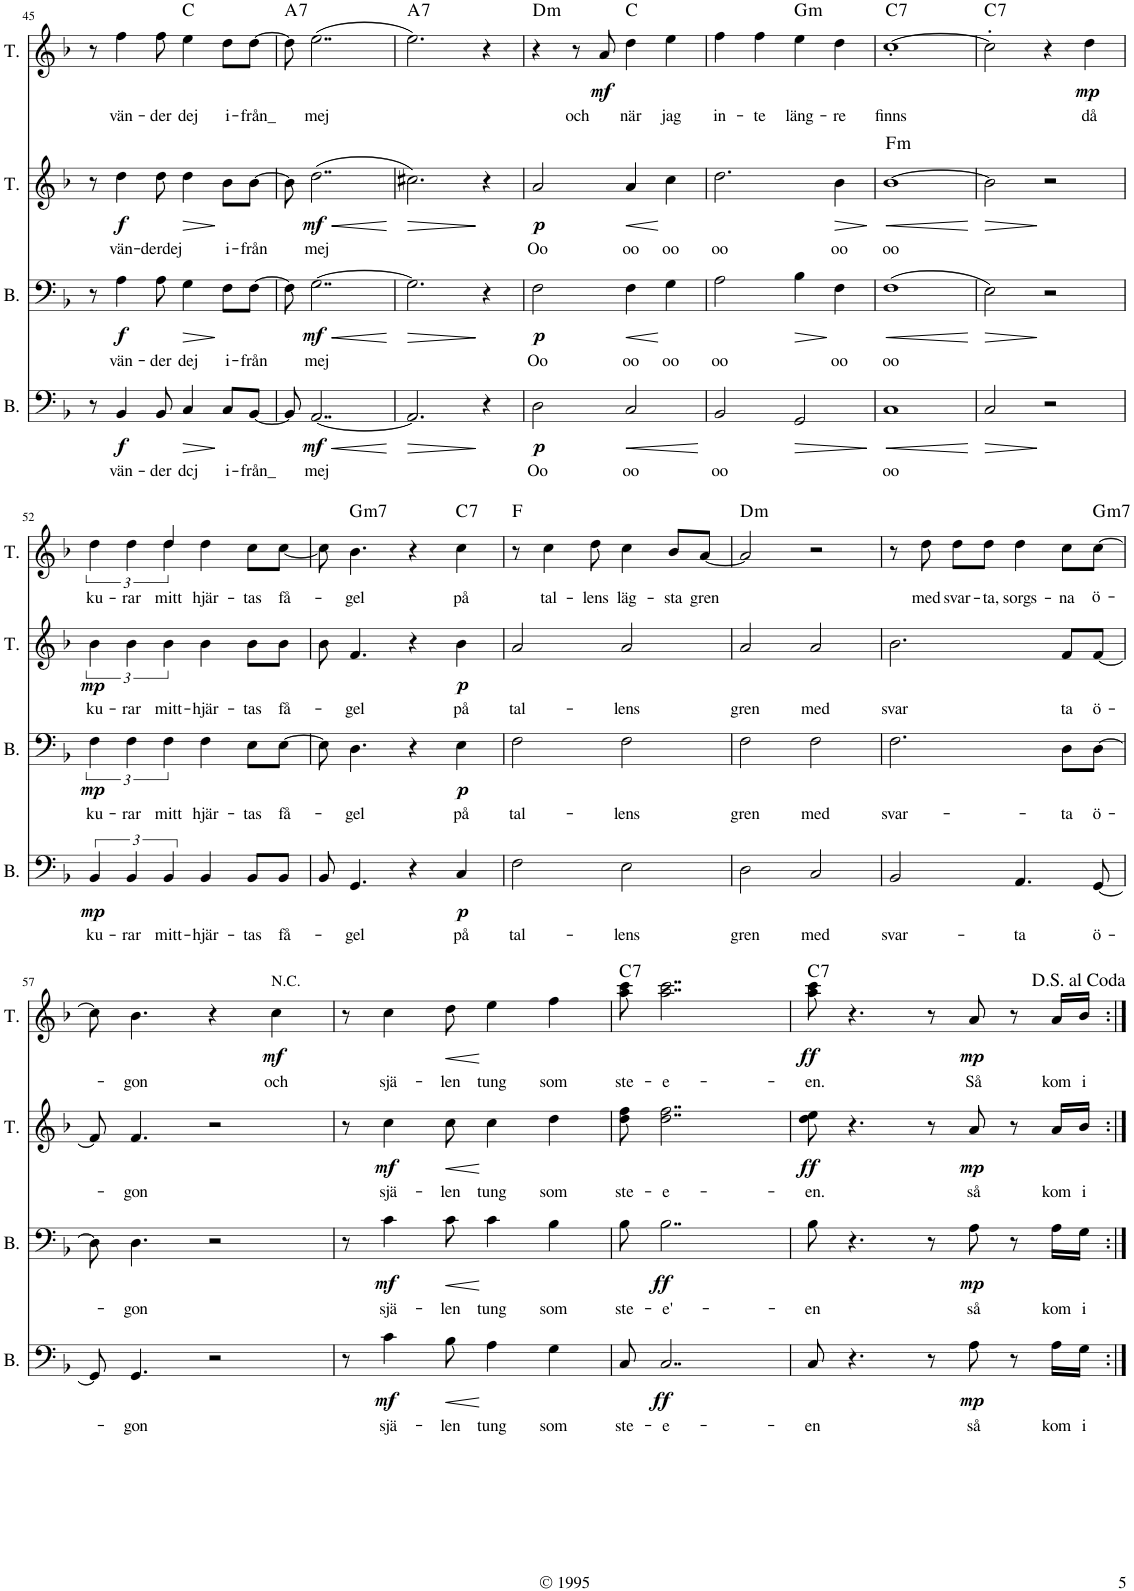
**kern	**text	**dynam	**kern	**text	**dynam	**kern	**text	**dynam	**kern	**text	**dynam	**harte
*part4	*part4	*part4	*part3	*part3	*part3	*part2	*part2	*part2	*part1	*part1	*part1	*part1
*staff4	*staff4	*staff4	*staff3	*staff3	*staff3	*staff2	*staff2	*staff2	*staff1	*staff1	*staff1	*
*I"Bass	*	*	*I"Bass	*	*	*I"Tenor	*	*	*I"Tenor	*	*	*
*I'B.	*	*	*I'B.	*	*	*I'T.	*	*	*I'T.	*	*	*
!!LO:PB:g=z
*clefF4	*	*	*clefF4	*	*	*clefG2	*	*	*clefG2	*	*	*
*k[b-]	*	*	*k[b-]	*	*	*k[b-]	*	*	*k[b-]	*	*	*
*M4/4	*	*	*M4/4	*	*	*M4/4	*	*	*M4/4	*	*	*
=45	=45	=45	=45	=45	=45	=45	=45	=45	=45	=45	=45	=45
8r	.	.	8r	.	.	8r	.	.	8r	.	.	.
!	!LO:LY:b	!LO:DY:b	!	!LO:LY:b	!LO:DY:b	!	!LO:LY:b	!LO:DY:b	!	!LO:LY:b	!	!
4BB-/	vän-	f	4A\	vän-	f	4dd\	vän-	f	4ff\	vän-	.	.
!	!LO:LY:b	!	!	!LO:LY:b	!	!	!LO:LY:b	!	!	!LO:LY:b	!	!
8BB-/	-der	.	8A\	-der	.	8dd\	-derdej	.	8ff\	-der	.	.
!	!LO:LY:b	!LO:HP:b	!	!LO:LY:b	!LO:HP:b	!	!	!LO:HP:b	!	!LO:LY:b	!	!
4C/	dcj	>	4G\	dej	>	4dd\	.	>	4ee\	dej	.	C:maj
!	!LO:LY:b	!	!	!LO:LY:b	!	!	!LO:LY:b	!	!	!LO:LY:b	!	!
8C/L	i-	]	8F\L	i-	]	8b-\L	i-	]	8dd\L	i-	.	.
!	!LO:LY:b	!	!	!LO:LY:b	!	!	!LO:LY:b	!	!	!LO:LY:b	!	!
[8BB-/J	-från_	.	[8F\J	-från	.	[8b-\J	-från	.	[8dd\J	-från_	.	.
=46	=46	=46	=46	=46	=46	=46	=46	=46	=46	=46	=46	=46
!	!	!	!	!	!	!	!	!	!	!	!	!LO:H:kt=7
8BB-/]	.	.	8F\]	.	.	8b-\]	.	.	8dd\]	.	.	A:7
!	!LO:LY:b	!LO:HP:b	!	!LO:LY:b	!LO:HP:b	!	!LO:LY:b	!LO:HP:b	!	!LO:LY:b	!	!
!	!	!LO:DY:n=1:b	!	!	!LO:DY:n=1:b	!	!	!LO:DY:n=1:b	!	!	!	!
[2..AA/	mej	< mf	[2..G\	mej	< mf	(2..dd\	mej	< mf	(2..ee\	mej	.	.
.	.	[	.	.	[	.	.	[	.	.	.	.
=47	=47	=47	=47	=47	=47	=47	=47	=47	=47	=47	=47	=47
!	!	!LO:HP:b	!	!	!LO:HP:b	!	!	!LO:HP:b	!	!	!	!LO:H:kt=7
2.AA/]	.	>	2.G\]	.	>	2.cc#X\)	.	>	2.ee\)	.	.	A:7
4r	.	]	4r	.	]	4r	.	]	4r	.	.	.
=48	=48	=48	=48	=48	=48	=48	=48	=48	=48	=48	=48	=48
!	!LO:LY:b	!LO:DY:b	!	!LO:LY:b	!LO:DY:b	!	!LO:LY:b	!LO:DY:b	!	!	!	!LO:H:kt=m
2D\	Oo	p	2F\	Oo	p	2a/	Oo	p	4r	.	.	D:min
!	!	!	!	!	!	!	!	!	!	!LO:LY:b	!	!
.	.	.	.	.	.	.	.	.	8r	och	.	.
!	!	!	!	!	!	!	!	!	!	!	!LO:DY:b	!
.	.	.	.	.	.	.	.	.	8a/	.	mf	.
!	!LO:LY:b	!LO:HP:b	!	!LO:LY:b	!LO:HP:b	!	!LO:LY:b	!LO:HP:b	!	!LO:LY:b	!	!
2C/	oo	<	4F\	oo	<	4a/	oo	<	4dd\	när	.	C:maj
!	!	!	!	!LO:LY:b	!	!	!LO:LY:b	!	!	!LO:LY:b	!	!
.	.	.	4G\	oo	[	4cc\	oo	[	4ee\	jag	.	.
.	.	[	.	.	.	.	.	.	.	.	.	.
=49	=49	=49	=49	=49	=49	=49	=49	=49	=49	=49	=49	=49
!	!LO:LY:b	!	!	!LO:LY:b	!	!	!LO:LY:b	!	!	!LO:LY:b	!	!
2BB-/	oo	.	2A\	oo	.	2.dd\	oo	.	4ff\	in-	.	.
!	!	!	!	!	!	!	!	!	!	!LO:LY:b	!	!
.	.	.	.	.	.	.	.	.	4ff\	-te	.	.
!	!	!LO:HP:b	!	!	!LO:HP:b	!	!	!	!	!LO:LY:b	!	!LO:H:kt=m
2GG/	.	>	4B-\	.	>	.	.	.	4ee\	läng-	.	G:min
!	!	!	!	!LO:LY:b	!	!	!LO:LY:b	!LO:HP:b	!	!LO:LY:b	!	!
.	.	.	4F\	oo	]	4b-\	oo	>	4dd\	-re	.	.
.	.	]	.	.	.	.	.	]	.	.	.	.
=50	=50	=50	=50	=50	=50	=50	=50	=50	=50	=50	=50	=50
!	!LO:LY:b	!LO:HP:b	!	!LO:LY:b	!LO:HP:b	!	!LO:LY:b	!LO:HP:b	!	!LO:LY:b	!	!LO:H:kt=7
1C	oo	<	(1F	oo	<	[1b-	oo	<	[1cc'	finns	.	C:7
.	.	[	.	.	[	.	.	[	.	.	.	.
=51	=51	=51	=51	=51	=51	=51	=51	=51	=51	=51	=51	=51
!	!	!LO:HP:b	!	!	!LO:HP:b	!	!	!LO:HP:b	!	!	!	!LO:H:kt=7
2C/	.	>	2E\)	.	>	2b-\]	.	>	2cc'\]	.	.	C:7
2r	.	]	2r	.	]	2r	.	]	4r	.	.	.
!	!	!	!	!	!	!	!	!	!	!LO:LY:b	!LO:DY:b	!
.	.	.	.	.	.	.	.	.	4dd\	då	mp	.
!!LO:LB:g=z
=52	=52	=52	=52	=52	=52	=52	=52	=52	=52	=52	=52	=52
!	!LO:LY:b	!LO:DY:b	!	!LO:LY:b	!LO:DY:b	!	!LO:LY:b	!LO:DY:b	!LO:N:vis=4..	!LO:LY:b	!	!
*	*	*	*	*	*	*	*	*	*^	*	*	*
6BB-/	ku-	mp	6F\	ku-	mp	6b-\	ku-	mp	3ryy	6dd\	ku-	.	.
!	!LO:LY:b	!	!	!LO:LY:b	!	!	!LO:LY:b	!	!	!	!LO:LY:b	!	!
6BB-/	-rar	.	6F\	-rar	.	6b-\	-rar	.	.	6dd\	-rar	.	.
!	!LO:LY:b	!	!	!LO:LY:b	!	!	!LO:LY:b	!	!	!	!LO:LY:b	!	!
6BB-/	mitt-	.	6F\	mitt	.	6b-\	mitt-	.	4dd/	6dd\	mitt	.	.
!	!LO:LY:b	!	!	!LO:LY:b	!	!	!LO:LY:b	!	!	!	!LO:LY:b	!	!
4BB-/	-hjär-	.	4F\	hjär-	.	4b-\	-hjär-	.	.	4dd\	hjär-	.	.
!	!	!	!	!	!	!	!	!	!LO:N:vis=4..	!	!	!	!
.	.	.	.	.	.	.	.	.	12%5ryy	.	.	.	.
!	!LO:LY:b	!	!	!LO:LY:b	!	!	!LO:LY:b	!	!	!	!LO:LY:b	!	!
8BB-/L	-tas	.	8E\L	-tas	.	8b-\L	-tas	.	.	8cc\L	-tas	.	.
!	!LO:LY:b	!	!	!LO:LY:b	!	!	!LO:LY:b	!	!	!	!LO:LY:b	!	!
8BB-/J	få-	.	[8E\J	få-	.	8b-\J	få-	.	.	[8cc\J	få-	.	.
*	*	*	*	*	*	*	*	*	*v	*v	*	*	*
=53	=53	=53	=53	=53	=53	=53	=53	=53	=53	=53	=53	=53
8BB-/	.	.	8E\]	.	.	8b-\	.	.	8cc\]	.	.	.
!	!LO:LY:b	!	!	!LO:LY:b	!	!	!LO:LY:b	!	!	!LO:LY:b	!	!LO:H:kt=m7
4.GG/	-gel	.	4.D\	-gel	.	4.f/	-gel	.	4.b-\	-gel	.	G:min7
4r	.	.	4r	.	.	4r	.	.	4r	.	.	.
!	!LO:LY:b	!LO:DY:b	!	!LO:LY:b	!LO:DY:b	!	!LO:LY:b	!LO:DY:b	!	!LO:LY:b	!	!LO:H:kt=7
4C/	på	p	4E\	på	p	4b-\	på	p	4cc\	på	.	C:7
=54	=54	=54	=54	=54	=54	=54	=54	=54	=54	=54	=54	=54
!	!LO:LY:b	!	!	!LO:LY:b	!	!	!LO:LY:b	!	!	!	!	!
2F\	tal-	.	2F\	tal-	.	2a/	tal-	.	8r	.	.	F:maj
!	!	!	!	!	!	!	!	!	!	!LO:LY:b	!	!
.	.	.	.	.	.	.	.	.	4cc\	tal-	.	.
!	!	!	!	!	!	!	!	!	!	!LO:LY:b	!	!
.	.	.	.	.	.	.	.	.	8dd\	-lens	.	.
!	!LO:LY:b	!	!	!LO:LY:b	!	!	!LO:LY:b	!	!	!LO:LY:b	!	!
2E\	-lens	.	2F\	-lens	.	2a/	-lens	.	4cc\	läg-	.	.
!	!	!	!	!	!	!	!	!	!	!LO:LY:b	!	!
.	.	.	.	.	.	.	.	.	8b-/L	-sta	.	.
!	!	!	!	!	!	!	!	!	!	!LO:LY:b	!	!
.	.	.	.	.	.	.	.	.	[8a/J	gren	.	.
=55	=55	=55	=55	=55	=55	=55	=55	=55	=55	=55	=55	=55
!	!LO:LY:b	!	!	!LO:LY:b	!	!	!LO:LY:b	!	!	!	!	!LO:H:kt=m
2D\	gren	.	2F\	gren	.	2a/	gren	.	2a/]	.	.	D:min
!	!LO:LY:b	!	!	!LO:LY:b	!	!	!LO:LY:b	!	!	!	!	!
2C/	med	.	2F\	med	.	2a/	med	.	2r	.	.	.
=56	=56	=56	=56	=56	=56	=56	=56	=56	=56	=56	=56	=56
!	!LO:LY:b	!	!	!LO:LY:b	!	!	!LO:LY:b	!	!	!	!	!
2BB-/	svar-	.	2.F\	svar-	.	2.b-\	svar	.	8r	.	.	.
!	!	!	!	!	!	!	!	!	!	!LO:LY:b	!	!
.	.	.	.	.	.	.	.	.	8dd\	med	.	.
!	!	!	!	!	!	!	!	!	!	!LO:LY:b	!	!
.	.	.	.	.	.	.	.	.	8dd\L	svar-	.	.
!	!	!	!	!	!	!	!	!	!	!LO:LY:b	!	!
.	.	.	.	.	.	.	.	.	8dd\J	-ta,	.	.
!	!LO:LY:b	!	!	!	!	!	!	!	!	!LO:LY:b	!	!
4.AA/	-ta	.	.	.	.	.	.	.	4dd\	sorgs-	.	.
!	!	!	!	!LO:LY:b	!	!	!LO:LY:b	!	!	!LO:LY:b	!	!
.	.	.	8D\L	-ta	.	8f/L	ta	.	8cc\L	-na	.	.
!	!LO:LY:b	!	!	!LO:LY:b	!	!	!LO:LY:b	!	!	!LO:LY:b	!	!LO:H:kt=m7
[8GG/	ö-	.	[8D\J	ö-	.	[8f/J	ö-	.	[8cc\J	ö-	.	G:min7
!!LO:LB:g=z
=57	=57	=57	=57	=57	=57	=57	=57	=57	=57	=57	=57	=57
8GG/]	.	.	8D\]	.	.	8f/]	.	.	8cc\]	.	.	.
!	!LO:LY:b	!	!	!LO:LY:b	!	!	!LO:LY:b	!	!	!LO:LY:b	!	!
4.GG/	-gon	.	4.D\	-gon	.	4.f/	-gon	.	4.b-\	-gon	.	.
2r	.	.	2r	.	.	2r	.	.	4r	.	.	.
!	!	!	!	!	!	!	!	!	!LO:TX:a:t=N.C.	!	!	!
!	!	!	!	!	!	!	!	!	!	!LO:LY:b	!LO:DY:b	!
.	.	.	.	.	.	.	.	.	4cc\	och	mf	.
=58	=58	=58	=58	=58	=58	=58	=58	=58	=58	=58	=58	=58
8r	.	.	8r	.	.	8r	.	.	8r	.	.	.
!	!LO:LY:b	!LO:DY:b	!	!LO:LY:b	!LO:DY:b	!	!LO:LY:b	!LO:DY:b	!	!LO:LY:b	!	!
4c\	sjä-	mf	4c\	sjä-	mf	4cc\	sjä-	mf	4cc\	sjä-	.	.
!	!LO:LY:b	!LO:HP:b	!	!LO:LY:b	!LO:HP:b	!	!LO:LY:b	!LO:HP:b	!	!LO:LY:b	!LO:HP:b	!
8B-\	-len	<	8c\	-len	<	8cc\	-len	<	8dd\	-len	<	.
!	!LO:LY:b	!	!	!LO:LY:b	!	!	!LO:LY:b	!	!	!LO:LY:b	!	!
4A\	tung	[	4c\	tung	[	4cc\	tung	[	4ee\	tung	[	.
!	!LO:LY:b	!	!	!LO:LY:b	!	!	!LO:LY:b	!	!	!LO:LY:b	!	!
4G\	som	.	4B-\	som	.	4dd\	som	.	4ff\	som	.	.
=59	=59	=59	=59	=59	=59	=59	=59	=59	=59	=59	=59	=59
!	!LO:LY:b	!	!	!LO:LY:b	!	!	!LO:LY:b	!	!	!LO:LY:b	!	!LO:H:kt=7
8C/	ste-	.	8B-\	ste-	.	8dd\ 8ff\	ste-	.	8aa\ 8ccc\	ste-	.	C:7
!	!LO:LY:b	!LO:DY:b	!	!LO:LY:b	!LO:DY:b	!	!LO:LY:b	!	!	!LO:LY:b	!	!
2..C/	-e-	ff	2..B-\	-e'-	ff	2..dd\ 2..ff\	-e-	.	2..aa\ 2..ccc\	-e-	.	.
=60	=60	=60	=60	=60	=60	=60	=60	=60	=60	=60	=60	=60
!	!LO:LY:b	!	!	!LO:LY:b	!	!	!LO:LY:b	!LO:DY:b	!	!LO:LY:b	!LO:DY:b	!LO:H:kt=7
8C/	-en	.	8B-\	-en	.	8dd\ 8ee\	-en.	ff	8aa\ 8ccc\	-en.	ff	C:7
4.r	.	.	4.r	.	.	4.r	.	.	4.r	.	.	.
8r	.	.	8r	.	.	8r	.	.	8r	.	.	.
!	!LO:LY:b	!LO:DY:b	!	!LO:LY:b	!LO:DY:b	!	!LO:LY:b	!LO:DY:b	!	!LO:LY:b	!LO:DY:b	!
8A\	så	mp	8A\	så	mp	8a/	så	mp	8a/	Så	mp	.
8r	.	.	8r	.	.	8r	.	.	8r	.	.	.
!	!LO:LY:b	!	!	!LO:LY:b	!	!	!LO:LY:b	!	!	!LO:LY:b	!	!
16A\LL	kom	.	16A\LL	kom	.	16a/LL	kom	.	16a/LL	kom	.	.
!	!LO:LY:b	!	!	!LO:LY:b	!	!	!LO:LY:b	!	!	!LO:LY:b	!	!
16G\JJ	i	.	16G\JJ	i	.	16b-/JJ	i	.	16b-/JJ	i	.	.
=:|!	=:|!	=:|!	=:|!	=:|!	=:|!	=:|!	=:|!	=:|!	=:|!	=:|!	=:|!	=:|!
*-	*-	*-	*-	*-	*-	*-	*-	*-	*-	*-	*-	*-
